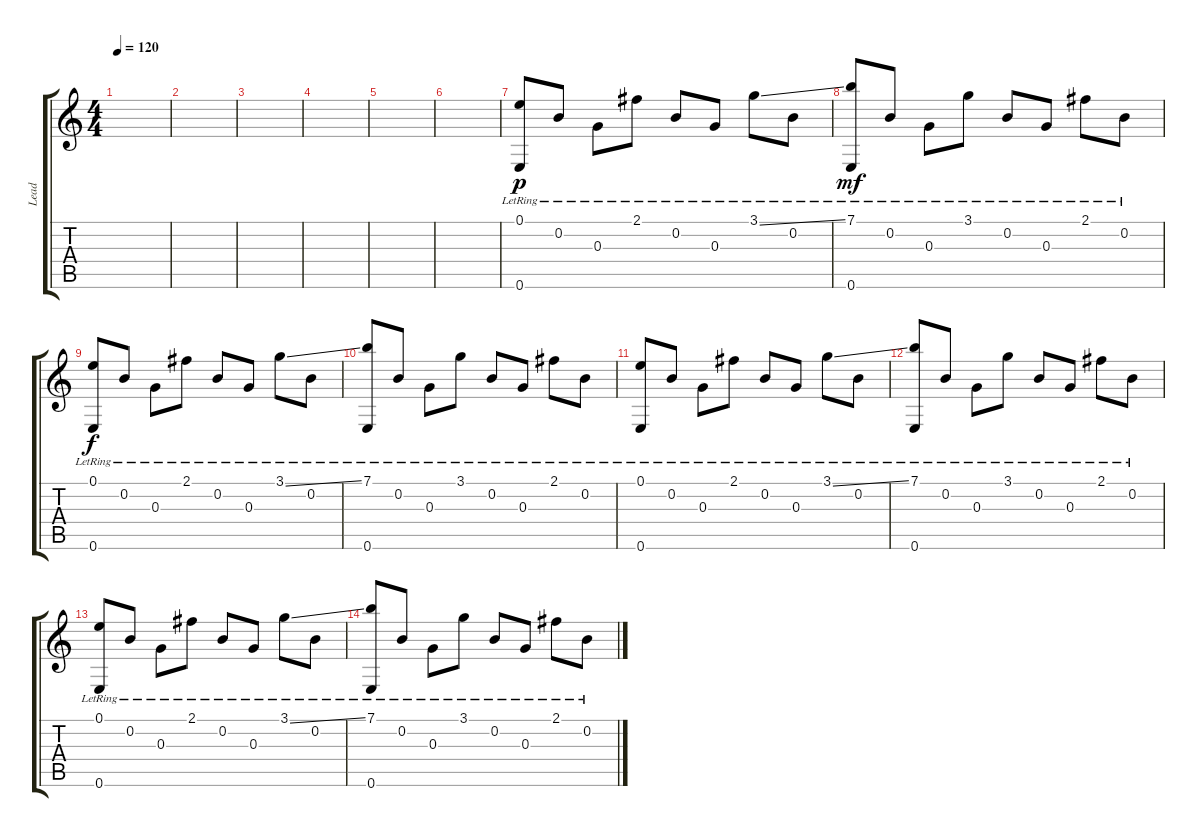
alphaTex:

\track ("Lead" "Lead") {instrument acousticguitarsteel}
\staff {score tabs}
\tuning (E4 B3 G3 D3 A2 E2) {hide}
\ts (4 4)
\tempo 120
\clef g2
\ks c
|
|
|
|
|
|
(0.1{lr} 0.6{lr}).8{dy p} 0.2{lr}.8 0.3{lr}.8 2.1{lr}.8 0.2{lr}.8 0.3{lr}.8 3.1{ss lr}.8 0.2{lr}.8 |
(7.1{lr} 0.6{lr}).8{dy mf} 0.2{lr}.8 0.3{lr}.8 3.1{lr}.8 0.2{lr}.8 0.3{lr}.8 2.1{lr}.8 0.2{lr}.8 |
(0.1{lr} 0.6{lr}).8{dy f} 0.2{lr}.8 0.3{lr}.8 2.1{lr}.8 0.2{lr}.8 0.3{lr}.8 3.1{ss lr}.8 0.2{lr}.8 |
(7.1{lr} 0.6{lr}).8 0.2{lr}.8 0.3{lr}.8 3.1{lr}.8 0.2{lr}.8 0.3{lr}.8 2.1{lr}.8 0.2{lr}.8 |
(0.1{lr} 0.6{lr}).8 0.2{lr}.8 0.3{lr}.8 2.1{lr}.8 0.2{lr}.8 0.3{lr}.8 3.1{ss lr}.8 0.2{lr}.8 |
(7.1{lr} 0.6{lr}).8 0.2{lr}.8 0.3{lr}.8 3.1{lr}.8 0.2{lr}.8 0.3{lr}.8 2.1{lr}.8 0.2{lr}.8 |
(0.1{lr} 0.6{lr}).8 0.2{lr}.8 0.3{lr}.8 2.1{lr}.8 0.2{lr}.8 0.3{lr}.8 3.1{ss lr}.8 0.2{lr}.8 |
(7.1{lr} 0.6{lr}).8 0.2{lr}.8 0.3{lr}.8 3.1{lr}.8 0.2{lr}.8 0.3{lr}.8 2.1{lr}.8 0.2{lr}.8
